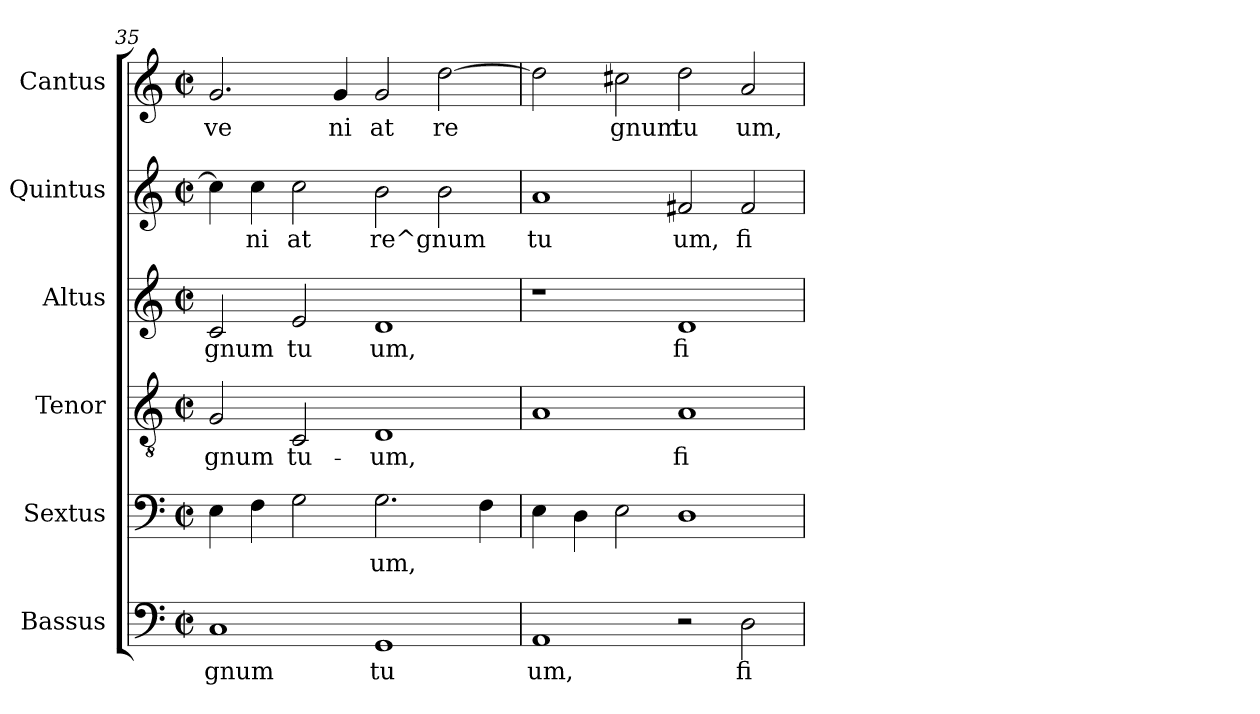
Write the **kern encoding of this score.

**kern	**text	**kern	**text	**kern	**text	**kern	**text	**kern	**text	**kern	**text
*part6	*part6	*part5	*part5	*part4	*part4	*part3	*part3	*part2	*part2	*part1	*part1
*staff6	*staff6	*staff5	*staff5	*staff4	*staff4	*staff3	*staff3	*staff2	*staff2	*staff1	*staff1
*I"Bassus	*	*I"Sextus	*	*I"Tenor	*	*I"Altus	*	*I"Quintus	*	*I"Cantus	*
*clefF4	*	*clefF4	*	*clefGv2	*	*clefG2	*	*clefG2	*	*clefG2	*
*k[]	*	*k[]	*	*k[]	*	*k[]	*	*k[]	*	*k[]	*
*C:	*	*C:	*	*C:	*	*C:	*	*C:	*	*C:	*
*M2/2	*	*M2/2	*	*M2/2	*	*M2/2	*	*M2/2	*	*M2/2	*
*met(c|)	*	*met(c|)	*	*met(c|)	*	*met(c|)	*	*met(c|)	*	*met(c|)	*
=35	=35	=35	=35	=35	=35	=35	=35	=35	=35	=35	=35
!	!LO:LY:b:cj	!	!LO:LY:b:cj	!	!LO:LY:b:cj	!	!LO:LY:b:cj	!	!LO:LY:b:cj	!	!LO:LY:b:cj
1C	gnum	4E\	--	2G/	-gnum	2c/	gnum	4cc\]	.	2.g/	ve
!	!	!	!LO:LY:b:cj	!	!	!	!	!	!LO:LY:b:cj	!	!
.	.	4F\	--	.	.	.	.	4cc\	ni	.	.
!	!	!	!LO:LY:b:cj	!	!LO:LY:b:cj	!	!LO:LY:b:cj	!	!LO:LY:b:cj	!	!
.	.	2G\	--	2C/	tu-	2e/	tu	2cc\	at	.	.
!	!	!	!	!	!	!	!	!	!	!	!LO:LY:b:cj
.	.	.	.	.	.	.	.	.	.	4g/	ni
!	!LO:LY:b:cj	!	!LO:LY:b:cj	!	!LO:LY:b:cj	!	!LO:LY:b:cj	!	!LO:LY:b:cj	!	!LO:LY:b:cj
1GG	tu	2.G\	-um,	1D	-um,	1d	um,	2b\	re^gnum	2g/	at
!	!	!	!	!	!	!	!	!	!LO:LY:b:cj	!	!LO:LY:b:cj
.	.	.	.	.	.	.	.	2b\	.	[>2dd\	re
!	!	!	!LO:LY:b:cj	!	!	!	!	!	!	!	!
.	.	4F\	.	.	.	.	.	.	.	.	.
=36	=36	=36	=36	=36	=36	=36	=36	=36	=36	=36	=36
!	!LO:LY:b:cj	!	!LO:LY:b:cj	!	!LO:LY:b:cj	!	!	!	!LO:LY:b:cj	!	!LO:LY:b:cj
1AA	um,	4E\	.	1A	.	1r	.	1a	tu	2dd\]	.
!	!	!	!LO:LY:b:cj	!	!	!	!	!	!	!	!
.	.	4D\	.	.	.	.	.	.	.	.	.
!	!	!	!LO:LY:b:cj	!	!	!	!	!	!	!	!LO:LY:b:cj
.	.	2E\	.	.	.	.	.	.	.	2cc#\	gnum
!	!	!	!LO:LY:b:cj	!	!LO:LY:b:cj	!	!LO:LY:b:cj	!	!LO:LY:b:cj	!	!LO:LY:b:cj
2r	.	1D	.	1A	fi-	1d	fi	2f#X/	um,	2dd\	tu
!	!LO:LY:b:cj	!	!	!	!	!	!	!	!LO:LY:b:cj	!	!LO:LY:b:cj
2D\	fi	.	.	.	.	.	.	2f#/	fi	2a/	um,
=	=	=	=	=	=	=	=	=	=	=	=
*-	*-	*-	*-	*-	*-	*-	*-	*-	*-	*-	*-
